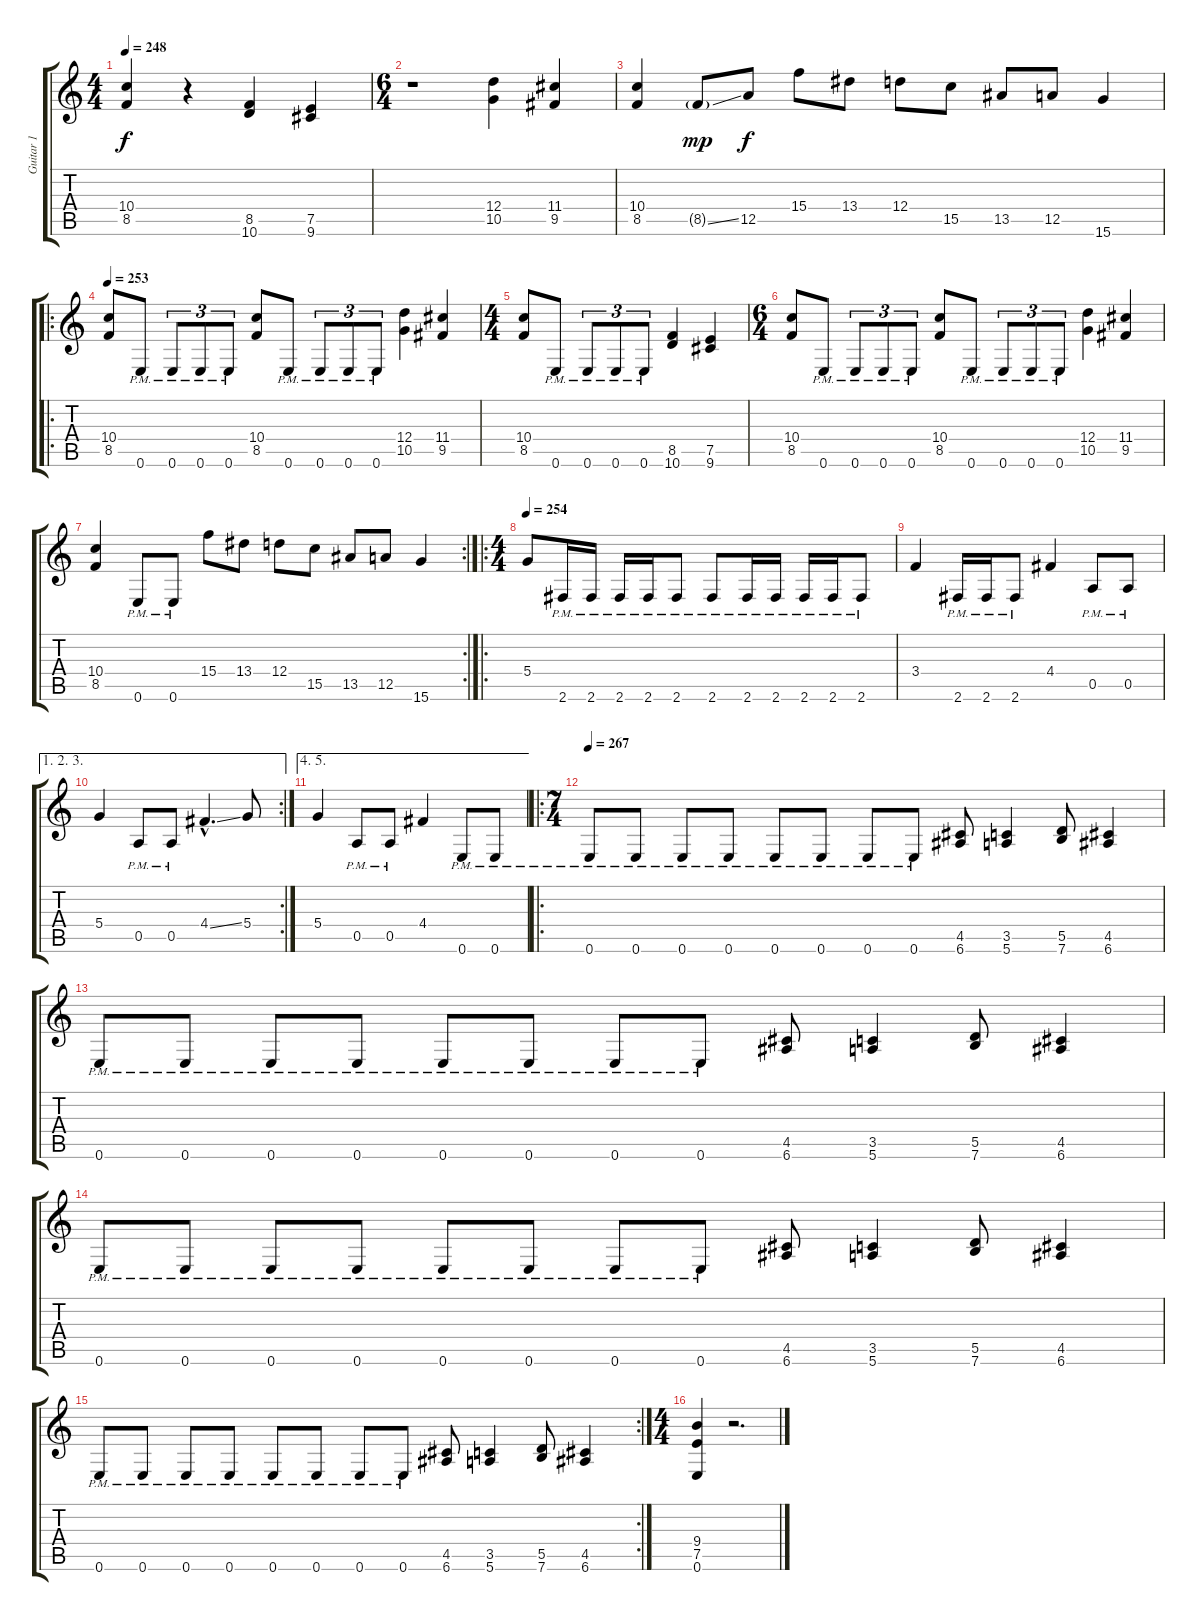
\track ("Guitar 1" "Guitar 1") {instrument distortionguitar}
\staff {score tabs}
\tuning (E4 B3 G3 D3 A2 E2) {hide}
\ts (4 4)
\tempo 248
\clef g2
\ks c
(10.4 8.5).4{dy f} r.4 (8.5 10.6).4 (7.5 9.6).4 |
\ts (6 4)
r.1 (12.4 10.5).4 (11.4 9.5).4 |
(10.4 8.5).4{balance 0} 8.5{ss g}.8{dy mp} 12.5.8{dy f} 15.4.8 13.4.8 12.4.8 15.5.8 13.5.8 12.5.8 15.6.4 |
\ro
\tempo 253
(10.4 8.5).8{volume 16 balance 8} 0.6{pm}.8 0.6{pm}.8{tu (3 2)} 0.6{pm}.8{tu (3 2)} 0.6{pm}.8{tu (3 2)} (10.4 8.5).8 0.6{pm}.8 0.6{pm}.8{tu (3 2)} 0.6{pm}.8{tu (3 2)} 0.6{pm}.8{tu (3 2)} (12.4 10.5).4 (11.4 9.5).4 |
\ts (4 4)
(10.4 8.5).8 0.6{pm}.8 0.6{pm}.8{tu (3 2)} 0.6{pm}.8{tu (3 2)} 0.6{pm}.8{tu (3 2)} (8.5 10.6).4 (7.5 9.6).4 |
\ts (6 4)
(10.4 8.5).8 0.6{pm}.8 0.6{pm}.8{tu (3 2)} 0.6{pm}.8{tu (3 2)} 0.6{pm}.8{tu (3 2)} (10.4 8.5).8 0.6{pm}.8 0.6{pm}.8{tu (3 2)} 0.6{pm}.8{tu (3 2)} 0.6{pm}.8{tu (3 2)} (12.4 10.5).4 (11.4 9.5).4 |
\rc 2
(10.4 8.5).4{balance 0} 0.6{pm}.8 0.6{pm}.8 15.4.8 13.4.8 12.4.8 15.5.8 13.5.8 12.5.8 15.6.4 |
\ro
\ts (4 4)
\tempo 254
5.4.8{volume 16 balance 8} 2.6{pm}.16 2.6{pm}.16 2.6{pm}.16 2.6{pm}.16 2.6{pm}.8 2.6{pm}.8 2.6{pm}.16 2.6{pm}.16 2.6{pm}.16 2.6{pm}.16 2.6{pm}.8 |
3.4.4 2.6{pm}.16 2.6{pm}.16 2.6{pm}.8 4.4.4 0.5{pm}.8 0.5{pm}.8 |
\ae (1 2 3)
\rc 2
5.4.4{balance 0} 0.5{pm}.8 0.5{pm}.8 4.4{ss hac}.4{d} 5.4.8 |
\ae (4 5)
5.4.4{balance 0} 0.5{pm}.8 0.5{pm}.8 4.4.4 0.6{pm}.8 0.6{pm}.8 |
\ro
\ts (7 4)
\tempo 267
0.6{pm}.8{volume 16 balance 8} 0.6{pm}.8 0.6{pm}.8 0.6{pm}.8 0.6{pm}.8 0.6{pm}.8 0.6{pm}.8 0.6{pm}.8 (4.5 6.6).8 (3.5 5.6).4 (5.5 7.6).8 (4.5 6.6).4 |
0.6{pm}.8 0.6{pm}.8 0.6{pm}.8 0.6{pm}.8 0.6{pm}.8 0.6{pm}.8 0.6{pm}.8 0.6{pm}.8 (4.5 6.6).8 (3.5 5.6).4 (5.5 7.6).8 (4.5 6.6).4 |
0.6{pm}.8 0.6{pm}.8 0.6{pm}.8 0.6{pm}.8 0.6{pm}.8 0.6{pm}.8 0.6{pm}.8 0.6{pm}.8 (4.5 6.6).8 (3.5 5.6).4 (5.5 7.6).8 (4.5 6.6).4 |
\rc 2
0.6{pm}.8 0.6{pm}.8 0.6{pm}.8 0.6{pm}.8 0.6{pm}.8 0.6{pm}.8 0.6{pm}.8 0.6{pm}.8 (4.5 6.6).8 (3.5 5.6).4 (5.5 7.6).8 (4.5 6.6).4 |
\ts (4 4)
(9.4 7.5 0.6).4 r.2{d}
